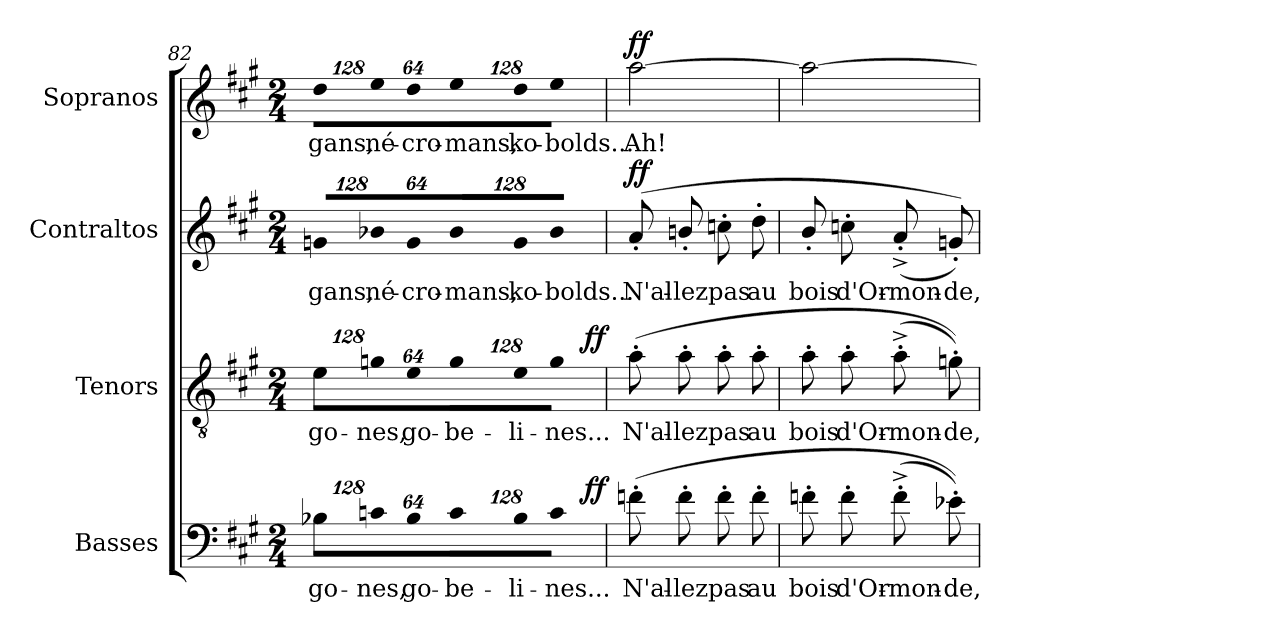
**kern	**text	**dynam	**kern	**text	**dynam	**kern	**text	**dynam	**kern	**text	**dynam
*part4	*part4	*part4	*part3	*part3	*part3	*part2	*part2	*part2	*part1	*part1	*part1
*staff4	*staff4	*staff4	*staff3	*staff3	*staff3	*staff2	*staff2	*staff2	*staff1	*staff1	*staff1
*I"Basses	*	*	*I"Tenors	*	*	*I"Contraltos	*	*	*I"Sopranos	*	*
*I'B.	*	*	*I'T.	*	*	*I'C.	*	*	*I'S.	*	*
!!LO:PB:g=z
*clefF4	*	*	*clefGv2	*	*	*clefG2	*	*	*clefG2	*	*
*	*	*	*ITrd7c12	*	*	*	*	*	*	*	*
*k[f#c#g#]	*	*	*k[f#c#g#]	*	*	*k[f#c#g#]	*	*	*k[f#c#g#]	*	*
*A:	*	*	*A:	*	*	*A:	*	*	*A:	*	*
*M2/4	*	*	*M2/4	*	*	*M2/4	*	*	*M2/4	*	*
*Xbrackettup	*	*	*	*	*	*	*	*	*	*	*
=82	=82	=82	=82	=82	=82	=82	=82	=82	=82	=82	=82
!LO:N:vis=8	!	!	!	!	!	!	!	!	!	!	!
!	!LO:LY:b:color=#000000	!	!	!	!	!	!	!	!	!	!
*	*	*	*Xbrackettup	*	*	*	*	*	*	*	*
!	!	!	!LO:N:vis=8	!	!	!	!	!	!	!	!
!	!	!	!	!LO:LY:b:color=#000000	!	!	!	!	!	!	!
*	*	*	*	*	*	*Xbrackettup	*	*	*	*	*
!	!	!	!	!	!	!LO:N:vis=8	!	!	!	!	!
!	!	!	!	!	!	!	!LO:LY:b:color=#000000	!	!	!	!
*	*	*	*	*	*	*	*	*	*Xbrackettup	*	*
!	!	!	!	!	!	!	!	!	!LO:N:vis=8	!	!
!	!	!	!	!	!	!	!	!	!	!LO:LY:b:color=#000000	!
*^	*	*	*^	*	*	*	*	*	*	*	*
1024%85B-Xi\L	4ryy	go-	.	1024%85Ei\L	4ryy	-go-	.	1024%85gni/L	-gans,	.	1024%85ddi\L	-gans,	.
!LO:N:vis=8	!	!	!	!	!	!	!	!	!	!	!	!	!
!	!	!LO:LY:b:color=#000000	!	!LO:N:vis=8	!	!	!	!	!	!	!	!	!
!	!	!	!	!	!	!LO:LY:b:color=#000000	!	!LO:N:vis=8	!	!	!	!	!
!	!	!	!	!	!	!	!	!	!LO:LY:b:color=#000000	!	!LO:N:vis=8	!	!
!	!	!	!	!	!	!	!	!	!	!	!	!LO:LY:b:color=#000000	!
1024%85cni\	.	-nes,	.	1024%85Gni\	.	-nes,	.	1024%85b-Xi/	né-	.	1024%85eei\	né-	.
!LO:N:vis=8	!	!	!	!	!	!	!	!	!	!	!	!	!
!	!	!LO:LY:b:color=#000000	!	!LO:N:vis=8	!	!	!	!	!	!	!	!	!
!	!	!	!	!	!	!LO:LY:b:color=#000000	!	!LO:N:vis=8	!	!	!	!	!
!	!	!	!	!	!	!	!	!	!LO:LY:b:color=#000000	!	!LO:N:vis=8	!	!
!	!	!	!	!	!	!	!	!	!	!	!	!LO:LY:b:color=#000000	!
512%43B-i\J	.	go-	.	512%43Ei\J	.	go-	.	512%43gi/J	-cro-	.	512%43ddi\J	-cro-	.
!LO:N:vis=8	!	!	!	!	!	!	!	!	!	!	!	!	!
!	!	!LO:LY:b:color=#000000	!	!LO:N:vis=8	!	!	!	!	!	!	!	!	!
!	!	!	!	!	!	!LO:LY:b:color=#000000	!	!LO:N:vis=8	!	!	!	!	!
!	!	!	!	!	!	!	!	!	!LO:LY:b:color=#000000	!	!LO:N:vis=8	!	!
!	!	!	!	!	!	!	!	!	!	!	!	!LO:LY:b:color=#000000	!
1024%85ci\L	8ryy	-be-	.	1024%85Gi\L	8ryy	-be-	.	1024%85b-i/L	-mans,	.	1024%85eei\L	-mans,	.
!LO:N:vis=8	!	!	!	!	!	!	!	!	!	!	!	!	!
!	!	!LO:LY:b:color=#000000	!	!LO:N:vis=8	!	!	!	!	!	!	!	!	!
!	!	!	!	!	!	!LO:LY:b:color=#000000	!	!LO:N:vis=8	!	!	!	!	!
!	!	!	!	!	!	!	!	!	!LO:LY:b:color=#000000	!	!LO:N:vis=8	!	!
!	!	!	!	!	!	!	!	!	!	!	!	!LO:LY:b:color=#000000	!
1024%85B-i\	.	-li-	.	1024%85Ei\	.	-li-	.	1024%85gi/	ko-	.	1024%85ddi\	ko-	.
.	16ryy	.	.	.	16ryy	.	.	.	.	.	.	.	.
!LO:N:vis=8	!	!	!	!	!	!	!	!	!	!	!	!	!
!	!	!LO:LY:b:color=#000000	!	!LO:N:vis=8	!	!	!	!	!	!	!	!	!
!	!	!	!	!	!	!LO:LY:b:color=#000000	!	!LO:N:vis=8	!	!	!	!	!
!	!	!	!	!	!	!	!	!	!LO:LY:b:color=#000000	!	!LO:N:vis=8	!	!
!	!	!	!	!	!	!	!	!	!	!	!	!LO:LY:b:color=#000000	!
512%43ci\J	.	-nes...	.	512%43Gi\J	.	-nes...	.	512%43b-i/J	-bolds...	.	512%43eei\J	-bolds...	.
.	32ryy	.	.	.	32ryy	.	.	.	.	.	.	.	.
.	64ryy	.	.	.	64ryy	.	.	.	.	.	.	.	.
.	128...ryy	.	.	.	128...ryy	.	.	.	.	.	.	.	.
.	1024ryy	.	ff	.	1024ryy	.	ff	.	.	.	.	.	.
*v	*v	*	*	*	*	*	*	*	*	*	*	*	*
*	*	*	*v	*v	*	*	*	*	*	*	*	*
=83	=83	=83	=83	=83	=83	=83	=83	=83	=83	=83	=83
*^	*	*	*^	*	*	*	*	*	*	*	*
!	!	!LO:LY:b:color=#000000	!	!	!	!	!	!	!	!	!	!	!
*v	*v	*	*	*	*	*	*	*	*	*	*	*	*
*	*	*	*v	*v	*	*	*	*	*	*	*	*
*^	*	*	*^	*	*	*	*	*	*	*	*
!	!	!	!	!	!	!LO:LY:b:color=#000000	!	!	!	!	!	!	!
*v	*v	*	*	*	*	*	*	*	*	*	*	*	*
*	*	*	*v	*v	*	*	*	*	*	*	*	*
*^	*	*	*^	*	*	*	*	*	*	*	*
!	!	!	!	!	!	!	!	!	!LO:LY:b:color=#000000	!	!	!	!
*v	*v	*	*	*	*	*	*	*	*	*	*	*	*
*	*	*	*v	*v	*	*	*	*	*	*	*	*
*^	*	*	*^	*	*	*	*	*	*	*	*
!	!	!	!	!	!	!	!	!	!	!	!	!LO:LY:b:color=#000000	!
*v	*v	*	*	*	*	*	*	*	*	*	*	*	*
*	*	*	*v	*v	*	*	*	*	*	*	*	*
(8fn'i\	N'al-	.	(8A'i\	N'al-	.	(8a'i/	N'al-	ff	[2aai\	Ah!	ff
!	!LO:LY:b:color=#000000	!	!	!	!	!	!	!	!	!	!
!	!	!	!	!LO:LY:b:color=#000000	!	!	!	!	!	!	!
!	!	!	!	!	!	!	!LO:LY:b:color=#000000	!	!	!	!
8f'i\	-lez	.	8A'i\	-lez	.	8bn'i/	-lez	.	.	.	.
!	!LO:LY:b:color=#000000	!	!	!	!	!	!	!	!	!	!
!	!	!	!	!LO:LY:b:color=#000000	!	!	!	!	!	!	!
!	!	!	!	!	!	!	!LO:LY:b:color=#000000	!	!	!	!
8f'i\	pas	.	8A'i\	pas	.	8ccn'i\	pas	.	.	.	.
!	!LO:LY:b:color=#000000	!	!	!	!	!	!	!	!	!	!
!	!	!	!	!LO:LY:b:color=#000000	!	!	!	!	!	!	!
!	!	!	!	!	!	!	!LO:LY:b:color=#000000	!	!	!	!
8f'i\	au	.	8A'i\	au	.	8dd'i\	au	.	.	.	.
=84	=84	=84	=84	=84	=84	=84	=84	=84	=84	=84	=84
!	!LO:LY:b:color=#000000	!	!	!	!	!	!	!	!	!	!
!	!	!	!	!LO:LY:b:color=#000000	!	!	!	!	!	!	!
!	!	!	!	!	!	!	!LO:LY:b:color=#000000	!	!	!	!
8fn'i\	bois	.	8A'i\	bois	.	8b'i/	bois	.	2aai\_	.	.
!	!LO:LY:b:color=#000000	!	!	!	!	!	!	!	!	!	!
!	!	!	!	!LO:LY:b:color=#000000	!	!	!	!	!	!	!
!	!	!	!	!	!	!	!LO:LY:b:color=#000000	!	!	!	!
8f'i\	d'Or-	.	8A'i\	d'Or-	.	8ccn'i\	d'Or-	.	.	.	.
!	!LO:LY:b:color=#000000	!	!	!	!	!	!	!	!	!	!
!	!	!	!	!LO:LY:b:color=#000000	!	!	!	!	!	!	!
!	!	!	!	!	!	!	!LO:LY:b:color=#000000	!	!	!	!
(8f'^i\	-mon-	.	(8A'^i\	-mon-	.	(8a'^i/	-mon-	.	.	.	.
!	!LO:LY:b:color=#000000	!	!	!	!	!	!	!	!	!	!
!	!	!	!	!LO:LY:b:color=#000000	!	!	!	!	!	!	!
!	!	!	!	!	!	!	!LO:LY:b:color=#000000	!	!	!	!
8e-X'i\))	-de,	.	8Gn'i\))	-de,	.	8gn'i/))	-de,	.	.	.	.
=	=	=	=	=	=	=	=	=	=	=	=
*-	*-	*-	*-	*-	*-	*-	*-	*-	*-	*-	*-
